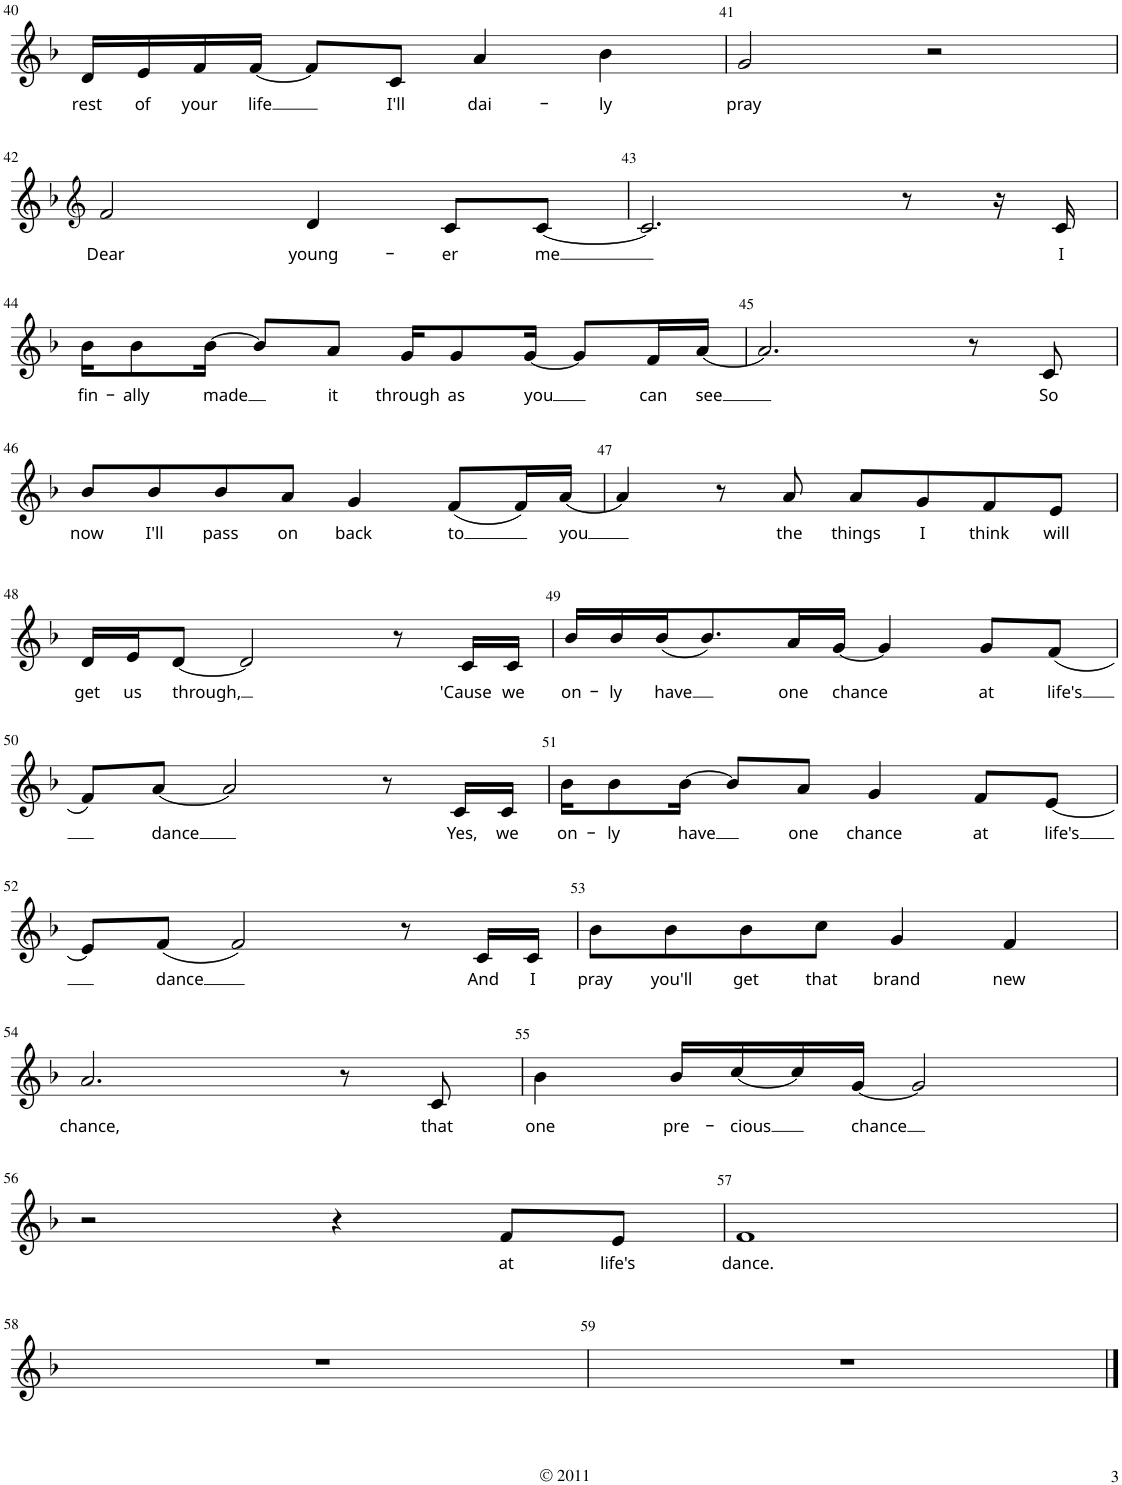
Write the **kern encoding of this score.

**kern	**text
*part1	*part1
*staff1	*staff1
!!LO:PB:g=z
*clefG2	*
*k[b-]	*
*M4/4	*
=40	=40
!	!LO:LY:b
16d/LL	rest
!	!LO:LY:b
16e/	of
!	!LO:LY:b
16f/	your
!	!LO:LY:b
[16f/JJ	life
8f/L]	.
!	!LO:LY:b
8c/J	I'll
!	!LO:LY:b
4a/	dai-
!	!LO:LY:b
4b-\	-ly
=41	=41
!	!LO:LY:b
2g/	pray
2r	.
!!LO:LB:g=z
=42	=42
*clefG2	*
!	!LO:LY:b
2f/	Dear
!	!LO:LY:b
4d/	young-
!	!LO:LY:b
8c/L	-er
!	!LO:LY:b
[8c/J	me
=43	=43
2.c/]	.
8r	.
16r	.
!	!LO:LY:b
16c/	I
!!LO:LB:g=z
=44	=44
!	!LO:LY:b
16b-\KL	fin-
!	!LO:LY:b
8b-\	-ally
!	!LO:LY:b
[16b-\Jk	made
8b-/L]	.
!	!LO:LY:b
8a/J	it
!	!LO:LY:b
16g/KL	through
!	!LO:LY:b
8g/	as
!	!LO:LY:b
[16g/Jk	you
8g/L]	.
!	!LO:LY:b
16f/L	can
!	!LO:LY:b
[16a/JJ	see
=45	=45
2.a/]	.
8r	.
!	!LO:LY:b
8c/	So
!!LO:LB:g=z
=46	=46
!	!LO:LY:b
8b-/L	now
!	!LO:LY:b
8b-/	I'll
!	!LO:LY:b
8b-/	pass
!	!LO:LY:b
8a/J	on
!	!LO:LY:b
4g/	back
!	!LO:LY:b
(8f/L	to
16f/L)	.
!	!LO:LY:b
[16a/JJ	you
=47	=47
4a/]	.
8r	.
!	!LO:LY:b
8a/	the
!	!LO:LY:b
8a/L	things
!	!LO:LY:b
8g/	I
!	!LO:LY:b
8f/	think
!	!LO:LY:b
8e/J	will
!!LO:LB:g=z
=48	=48
!	!LO:LY:b
16d/LL	get
!	!LO:LY:b
16e/J	us
!	!LO:LY:b
[8d/J	through,
2d/]	.
8r	.
!	!LO:LY:b
16c/LL	'Cause
!	!LO:LY:b
16c/JJ	we
=49	=49
!	!LO:LY:b
16b-/LL	on-
!	!LO:LY:b
16b-/	-ly
!	!LO:LY:b
(16b-/J	have
8.b-/)	.
!	!LO:LY:b
16a/L	one
!	!LO:LY:b
[16g/JJ	chance
4g/]	.
!	!LO:LY:b
8g/L	at
!	!LO:LY:b
(8f/J	life's
!!LO:LB:g=z
=50	=50
8f/L)	.
!	!LO:LY:b
[8a/J	dance
2a/]	.
8r	.
!	!LO:LY:b
16c/LL	Yes,
!	!LO:LY:b
16c/JJ	we
=51	=51
!	!LO:LY:b
16b-\KL	on-
!	!LO:LY:b
8b-\	-ly
!	!LO:LY:b
[16b-\Jk	have
8b-/L]	.
!	!LO:LY:b
8a/J	one
!	!LO:LY:b
4g/	chance
!	!LO:LY:b
8f/L	at
!	!LO:LY:b
[8e/J	life's
!!LO:LB:g=z
=52	=52
8e/L]	.
!	!LO:LY:b
(8f/J	dance
2f/)	.
8r	.
!	!LO:LY:b
16c/LL	And
!	!LO:LY:b
16c/JJ	I
=53	=53
!	!LO:LY:b
8b-\L	pray
!	!LO:LY:b
8b-\	you'll
!	!LO:LY:b
8b-\	get
!	!LO:LY:b
8cc\J	that
!	!LO:LY:b
4g/	brand
!	!LO:LY:b
4f/	new
!!LO:LB:g=z
=54	=54
!	!LO:LY:b
2.a/	chance,
8r	.
!	!LO:LY:b
8c/	that
=55	=55
!	!LO:LY:b
4b-\	one
!	!LO:LY:b
16b-/LL	pre-
!	!LO:LY:b
[16cc/	-cious
16cc/]	.
!	!LO:LY:b
[16g/JJ	chance
2g/]	.
!!LO:LB:g=z
=56	=56
2r	.
4r	.
!	!LO:LY:b
8f/L	at
!	!LO:LY:b
8e/J	life's
=57	=57
!	!LO:LY:b
1f	dance.
!!LO:LB:g=z
=58	=58
1r	.
=59	=59
1r	.
==	==
*-	*-
